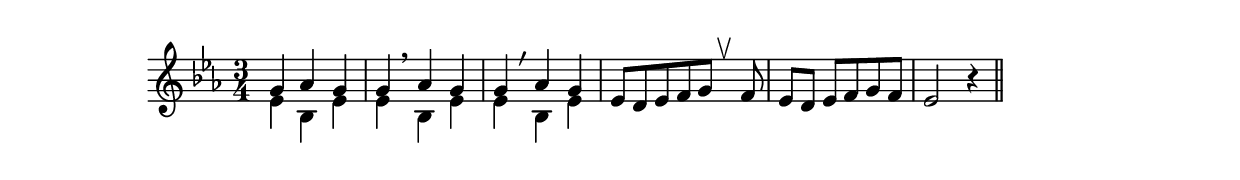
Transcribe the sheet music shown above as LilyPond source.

\version "2.7.32"
\header{
  texidoc="
Breathing signs are available in different tastes: commas (default),
ticks, vees and `railroad tracks' (caesura)."
}


{
  %% Modern notation:
  \new Staff {
    \relative c'' {
      \key es \major \time 3/4

      %% this bar contains no \breathe
      <<
	{ g4 as g } \\
	{ es4 bes es }
      >> |

      %% by default, \breathe uses the rcomma, just as if saying:
      %% \override BreathingSign  #'text =
				%	#(make-musicglyph-markup "scripts.rcomma")
      <<
	{ g4 as g } \\
	{ es4 \breathe bes es }
      >> |

      %% rvarcomma and lvarcomma are variations of the default rcomma
      %% and lcomma

      %% N.B.: must use Staff context here, since we start a Voice below
      \override Staff.BreathingSign  #'text =
      #(make-musicglyph-markup "scripts.rvarcomma")
      <<
	{ g4 as g } \\
	{ es4 \breathe bes es }
      >> |

      %% wedge
      \override BreathingSign  #'text =
      #(make-musicglyph-markup "scripts.upbow")
      es8 d es f g8 \breathe f |

      %% caesura
      \override BreathingSign  #'text =
      #(make-musicglyph-markup "scripts.caesura")
      es8[ d] \breathe  es[ f g f] |
      es2 r4 \bar "||" \break
    }
  }
}
